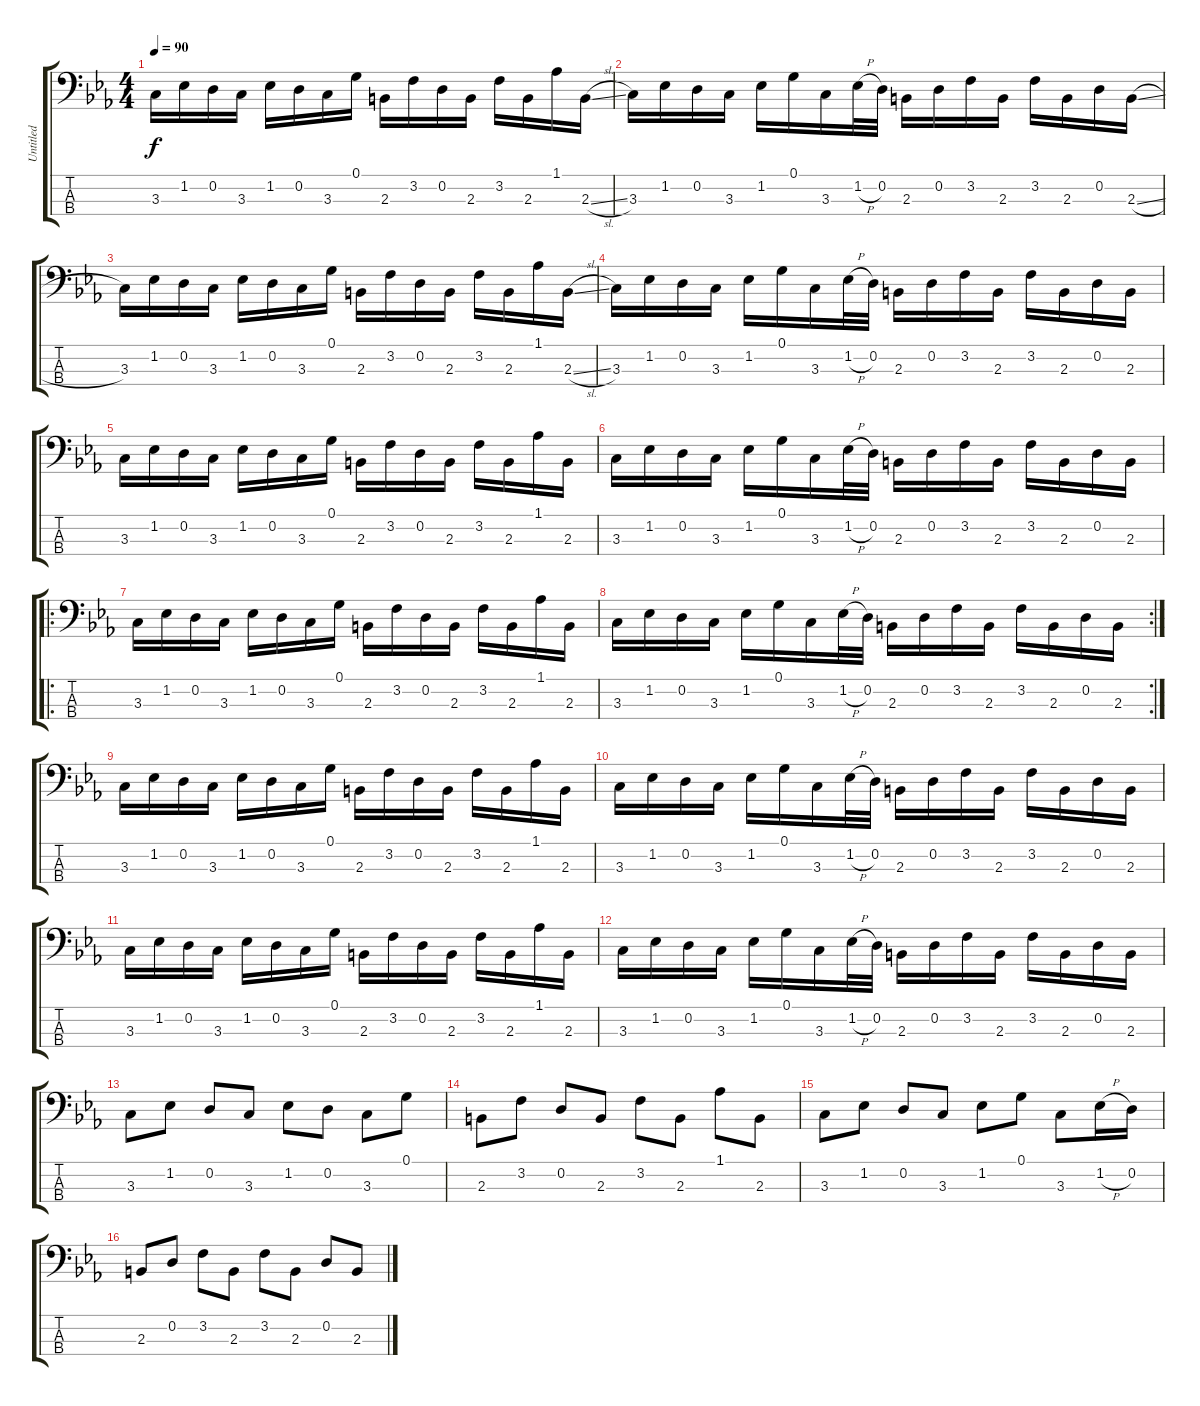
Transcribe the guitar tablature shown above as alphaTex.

\track ("Untitled" "Untitled") {instrument electricbassfinger}
\staff {score tabs}
\tuning (G2 D2 A1 E1) {hide}
\ts (4 4)
\tempo 90
\clef f4
\ks eb
3.3.16{dy f} 1.2.16 0.2.16 3.3.16 1.2.16 0.2.16 3.3.16 0.1.16 2.3.16 3.2.16 0.2.16 2.3.16 3.2.16 2.3.16 1.1.16 2.3{sl}.16 |
3.3.16 1.2.16 0.2.16 3.3.16 1.2.16 0.1.16 3.3.16 1.2{h}.32 0.2.32 2.3.16 0.2.16 3.2.16 2.3.16 3.2.16 2.3.16 0.2.16 2.3{sl}.16 |
3.3.16 1.2.16 0.2.16 3.3.16 1.2.16 0.2.16 3.3.16 0.1.16 2.3.16 3.2.16 0.2.16 2.3.16 3.2.16 2.3.16 1.1.16 2.3{sl}.16 |
3.3.16 1.2.16 0.2.16 3.3.16 1.2.16 0.1.16 3.3.16 1.2{h}.32 0.2.32 2.3.16 0.2.16 3.2.16 2.3.16 3.2.16 2.3.16 0.2.16 2.3.16 |
3.3.16 1.2.16 0.2.16 3.3.16 1.2.16 0.2.16 3.3.16 0.1.16 2.3.16 3.2.16 0.2.16 2.3.16 3.2.16 2.3.16 1.1.16 2.3.16 |
3.3.16 1.2.16 0.2.16 3.3.16 1.2.16 0.1.16 3.3.16 1.2{h}.32 0.2.32 2.3.16 0.2.16 3.2.16 2.3.16 3.2.16 2.3.16 0.2.16 2.3.16 |
\ro
3.3.16 1.2.16 0.2.16 3.3.16 1.2.16 0.2.16 3.3.16 0.1.16 2.3.16 3.2.16 0.2.16 2.3.16 3.2.16 2.3.16 1.1.16 2.3.16 |
\rc 2
3.3.16 1.2.16 0.2.16 3.3.16 1.2.16 0.1.16 3.3.16 1.2{h}.32 0.2.32 2.3.16 0.2.16 3.2.16 2.3.16 3.2.16 2.3.16 0.2.16 2.3.16 |
3.3.16 1.2.16 0.2.16 3.3.16 1.2.16 0.2.16 3.3.16 0.1.16 2.3.16 3.2.16 0.2.16 2.3.16 3.2.16 2.3.16 1.1.16 2.3.16 |
3.3.16 1.2.16 0.2.16 3.3.16 1.2.16 0.1.16 3.3.16 1.2{h}.32 0.2.32 2.3.16 0.2.16 3.2.16 2.3.16 3.2.16 2.3.16 0.2.16 2.3.16 |
3.3.16 1.2.16 0.2.16 3.3.16 1.2.16 0.2.16 3.3.16 0.1.16 2.3.16 3.2.16 0.2.16 2.3.16 3.2.16 2.3.16 1.1.16 2.3.16 |
3.3.16 1.2.16 0.2.16 3.3.16 1.2.16 0.1.16 3.3.16 1.2{h}.32 0.2.32 2.3.16 0.2.16 3.2.16 2.3.16 3.2.16 2.3.16 0.2.16 2.3.16 |
3.3.8 1.2.8 0.2.8 3.3.8 1.2.8 0.2.8 3.3.8 0.1.8 |
2.3.8 3.2.8 0.2.8 2.3.8 3.2.8 2.3.8 1.1.8 2.3.8 |
3.3.8 1.2.8 0.2.8 3.3.8 1.2.8 0.1.8 3.3.8 1.2{h}.16 0.2.16 |
2.3.8 0.2.8 3.2.8 2.3.8 3.2.8 2.3.8 0.2.8 2.3.8
